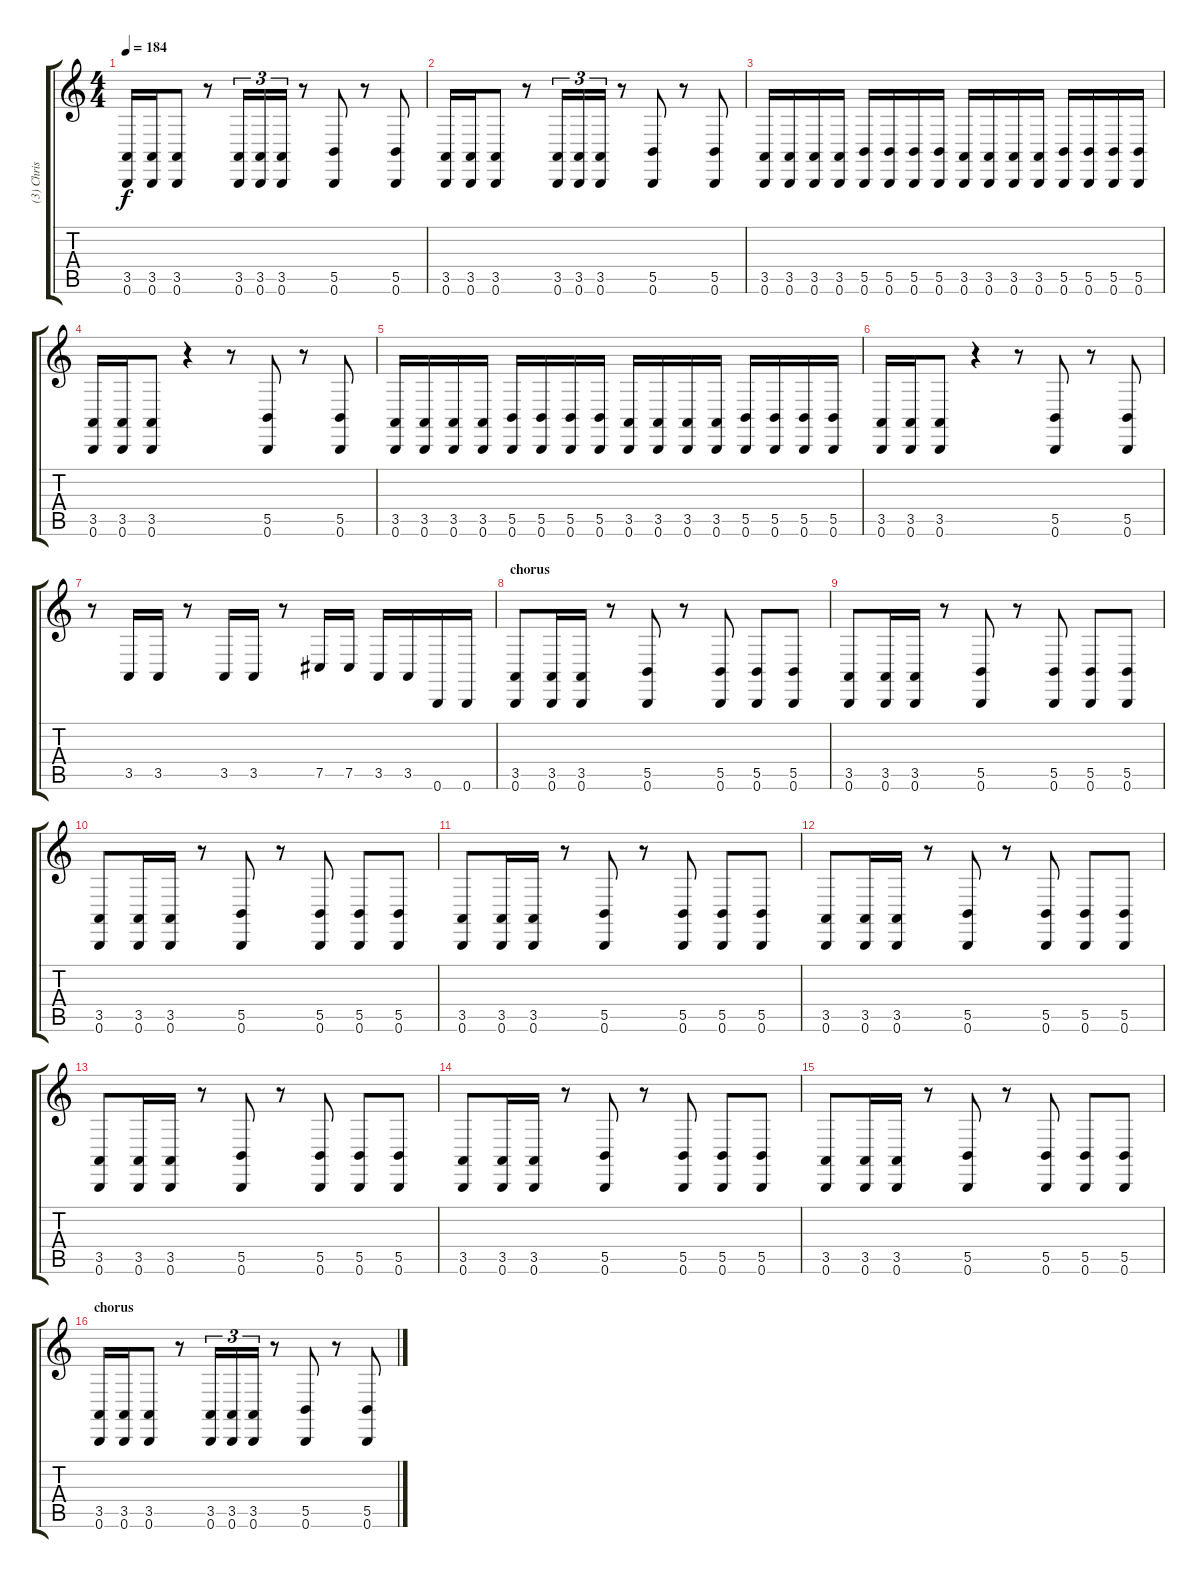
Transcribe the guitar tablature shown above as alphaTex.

\track ("(3) Chris - drum I" "(3) Chris ") {instrument melodictom}
\staff {score tabs}
\tuning (Db4 Ab3 E3 B2 Gb2 B1) {hide}
\ts (4 4)
\tempo 184
\clef g2
\ks c
(3.5 0.6).16{dy f} (3.5 0.6).16 (3.5 0.6).8 r.8 (3.5 0.6).16{tu (3 2)} (3.5 0.6).16{tu (3 2)} (3.5 0.6).16{tu (3 2)} r.8 (5.5 0.6).8 r.8 (5.5 0.6).8 |
(3.5 0.6).16 (3.5 0.6).16 (3.5 0.6).8 r.8 (3.5 0.6).16{tu (3 2)} (3.5 0.6).16{tu (3 2)} (3.5 0.6).16{tu (3 2)} r.8 (5.5 0.6).8 r.8 (5.5 0.6).8 |
(3.5 0.6).16 (3.5 0.6).16 (3.5 0.6).16 (3.5 0.6).16 (5.5 0.6).16 (5.5 0.6).16 (5.5 0.6).16 (5.5 0.6).16 (3.5 0.6).16 (3.5 0.6).16 (3.5 0.6).16 (3.5 0.6).16 (5.5 0.6).16 (5.5 0.6).16 (5.5 0.6).16 (5.5 0.6).16 |
(3.5 0.6).16 (3.5 0.6).16 (3.5 0.6).8 r.4 r.8 (5.5 0.6).8 r.8 (5.5 0.6).8 |
(3.5 0.6).16 (3.5 0.6).16 (3.5 0.6).16 (3.5 0.6).16 (5.5 0.6).16 (5.5 0.6).16 (5.5 0.6).16 (5.5 0.6).16 (3.5 0.6).16 (3.5 0.6).16 (3.5 0.6).16 (3.5 0.6).16 (5.5 0.6).16 (5.5 0.6).16 (5.5 0.6).16 (5.5 0.6).16 |
(3.5 0.6).16 (3.5 0.6).16 (3.5 0.6).8 r.4 r.8 (5.5 0.6).8 r.8 (5.5 0.6).8 |
r.8 3.5.16 3.5.16 r.8 3.5.16 3.5.16 r.8 7.5.16 7.5.16 3.5.16 3.5.16 0.6.16 0.6.16 |
\section ("" "chorus")
(3.5 0.6).8 (3.5 0.6).16 (3.5 0.6).16 r.8 (5.5 0.6).8 r.8 (5.5 0.6).8 (5.5 0.6).8 (5.5 0.6).8 |
(3.5 0.6).8 (3.5 0.6).16 (3.5 0.6).16 r.8 (5.5 0.6).8 r.8 (5.5 0.6).8 (5.5 0.6).8 (5.5 0.6).8 |
(3.5 0.6).8 (3.5 0.6).16 (3.5 0.6).16 r.8 (5.5 0.6).8 r.8 (5.5 0.6).8 (5.5 0.6).8 (5.5 0.6).8 |
(3.5 0.6).8 (3.5 0.6).16 (3.5 0.6).16 r.8 (5.5 0.6).8 r.8 (5.5 0.6).8 (5.5 0.6).8 (5.5 0.6).8 |
(3.5 0.6).8 (3.5 0.6).16 (3.5 0.6).16 r.8 (5.5 0.6).8 r.8 (5.5 0.6).8 (5.5 0.6).8 (5.5 0.6).8 |
(3.5 0.6).8 (3.5 0.6).16 (3.5 0.6).16 r.8 (5.5 0.6).8 r.8 (5.5 0.6).8 (5.5 0.6).8 (5.5 0.6).8 |
(3.5 0.6).8 (3.5 0.6).16 (3.5 0.6).16 r.8 (5.5 0.6).8 r.8 (5.5 0.6).8 (5.5 0.6).8 (5.5 0.6).8 |
(3.5 0.6).8 (3.5 0.6).16 (3.5 0.6).16 r.8 (5.5 0.6).8 r.8 (5.5 0.6).8 (5.5 0.6).8 (5.5 0.6).8 |
\section ("" "chorus")
(3.5 0.6).16 (3.5 0.6).16 (3.5 0.6).8 r.8 (3.5 0.6).16{tu (3 2)} (3.5 0.6).16{tu (3 2)} (3.5 0.6).16{tu (3 2)} r.8 (5.5 0.6).8 r.8 (5.5 0.6).8
